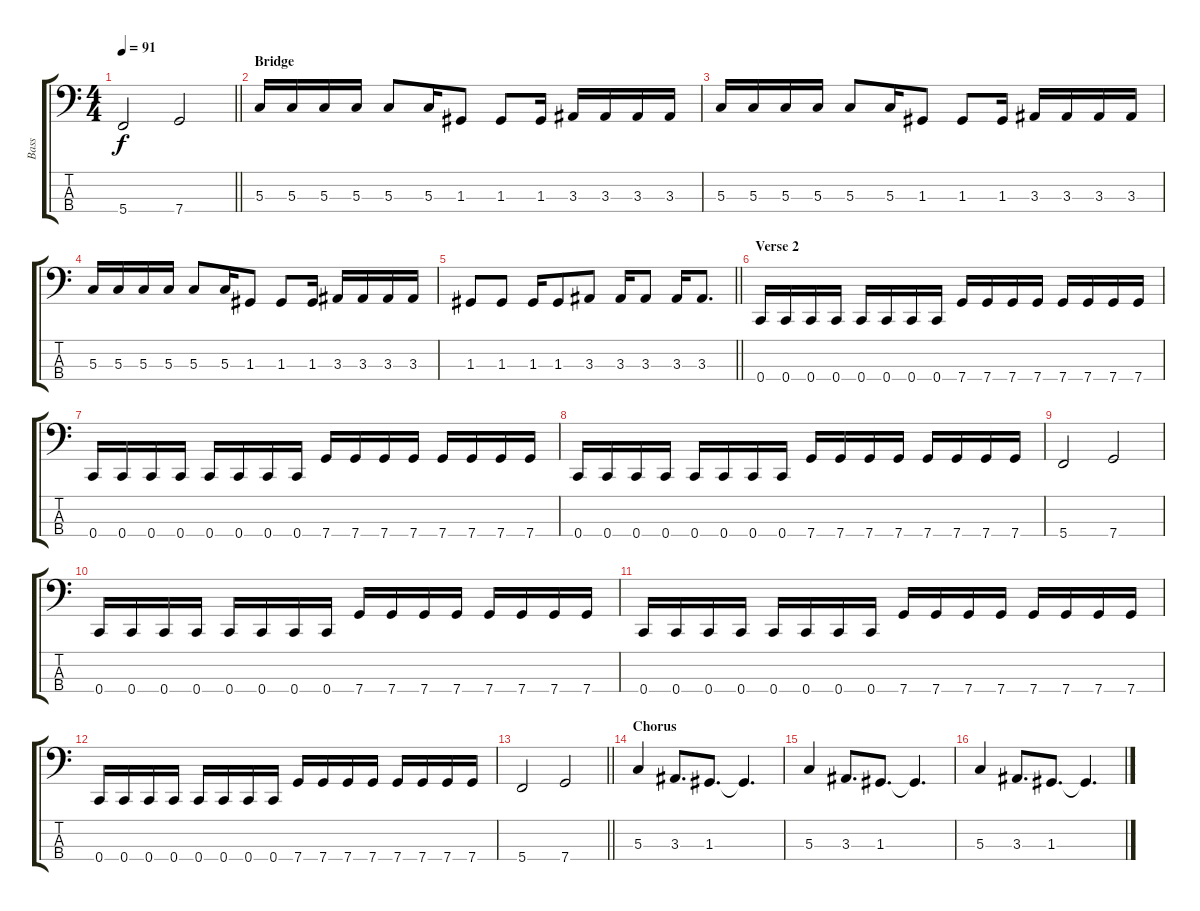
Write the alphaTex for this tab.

\track ("Bass" "Bass") {instrument electricbasspick}
\staff {score tabs}
\tuning (F2 C2 G1 C1) {hide}
\ts (4 4)
\tempo 91
\clef f4
\barLineRight lightlight
\ks c
5.4.2{dy f} 7.4.2 |
\section ("" "Bridge")
5.3.16 5.3.16 5.3.16 5.3.16 5.3.8 5.3.16 1.3.8 1.3.8 1.3.16 3.3.16 3.3.16 3.3.16 3.3.16 |
5.3.16 5.3.16 5.3.16 5.3.16 5.3.8 5.3.16 1.3.8 1.3.8 1.3.16 3.3.16 3.3.16 3.3.16 3.3.16 |
5.3.16 5.3.16 5.3.16 5.3.16 5.3.8 5.3.16 1.3.8 1.3.8 1.3.16 3.3.16 3.3.16 3.3.16 3.3.16 |
\barLineRight lightlight
1.3.8 1.3.8 1.3.16 1.3.8 3.3.8 3.3.16 3.3.8 3.3.16 3.3.8{d} |
\section ("" "Verse 2")
0.4.16 0.4.16 0.4.16 0.4.16 0.4.16 0.4.16 0.4.16 0.4.16 7.4.16 7.4.16 7.4.16 7.4.16 7.4.16 7.4.16 7.4.16 7.4.16 |
0.4.16 0.4.16 0.4.16 0.4.16 0.4.16 0.4.16 0.4.16 0.4.16 7.4.16 7.4.16 7.4.16 7.4.16 7.4.16 7.4.16 7.4.16 7.4.16 |
0.4.16 0.4.16 0.4.16 0.4.16 0.4.16 0.4.16 0.4.16 0.4.16 7.4.16 7.4.16 7.4.16 7.4.16 7.4.16 7.4.16 7.4.16 7.4.16 |
5.4.2 7.4.2 |
0.4.16 0.4.16 0.4.16 0.4.16 0.4.16 0.4.16 0.4.16 0.4.16 7.4.16 7.4.16 7.4.16 7.4.16 7.4.16 7.4.16 7.4.16 7.4.16 |
0.4.16 0.4.16 0.4.16 0.4.16 0.4.16 0.4.16 0.4.16 0.4.16 7.4.16 7.4.16 7.4.16 7.4.16 7.4.16 7.4.16 7.4.16 7.4.16 |
0.4.16 0.4.16 0.4.16 0.4.16 0.4.16 0.4.16 0.4.16 0.4.16 7.4.16 7.4.16 7.4.16 7.4.16 7.4.16 7.4.16 7.4.16 7.4.16 |
\barLineRight lightlight
5.4.2 7.4.2 |
\section ("" "Chorus")
5.3.4 3.3.8{d} 1.3.8{d} 1.3{t}.4{d} |
5.3.4 3.3.8{d} 1.3.8{d} 1.3{t}.4{d} |
5.3.4 3.3.8{d} 1.3.8{d} 1.3{t}.4{d}
